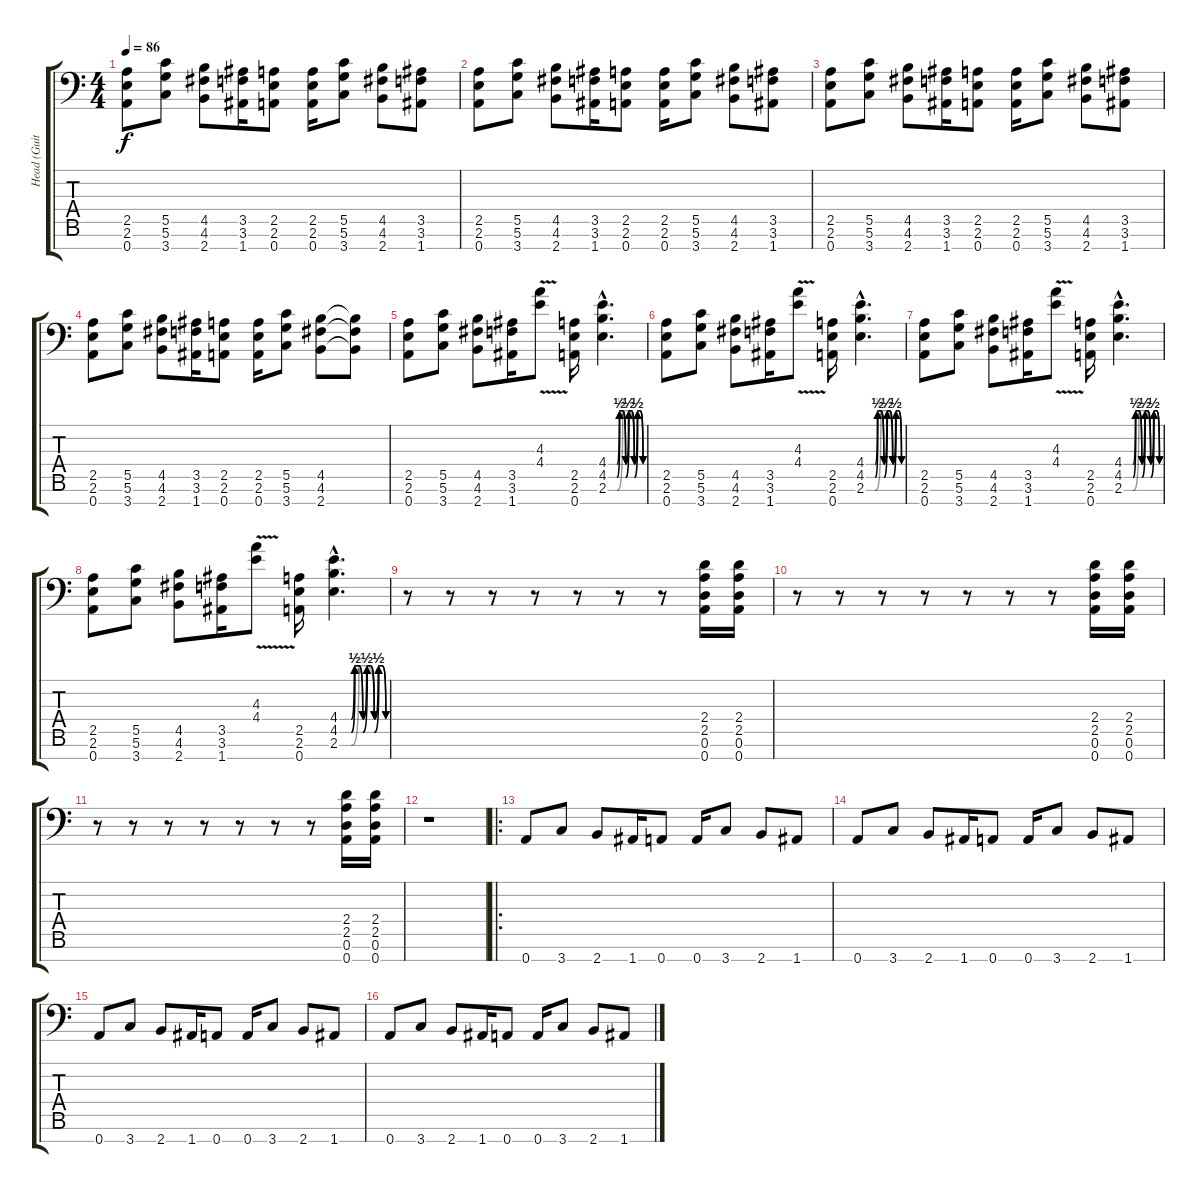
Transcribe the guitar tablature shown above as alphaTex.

\track ("Head (Guitare)" "Head (Guit") {instrument distortionguitar}
\staff {score tabs}
\tuning (D4 A3 F3 C3 G2 D2 A1) {hide}
\ts (4 4)
\tempo 86
\clef f4
\ks c
(2.5 2.6 0.7).8{dy f instrument distortionguitar} (5.5 5.6 3.7).8 (4.5 4.6 2.7).8 (3.5 3.6 1.7).16 (2.5 2.6 0.7).8 (2.5 2.6 0.7).16 (5.5 5.6 3.7).8 (4.5 4.6 2.7).8 (3.5 3.6 1.7).8 |
(2.5 2.6 0.7).8 (5.5 5.6 3.7).8 (4.5 4.6 2.7).8 (3.5 3.6 1.7).16 (2.5 2.6 0.7).8 (2.5 2.6 0.7).16 (5.5 5.6 3.7).8 (4.5 4.6 2.7).8 (3.5 3.6 1.7).8 |
(2.5 2.6 0.7).8 (5.5 5.6 3.7).8 (4.5 4.6 2.7).8 (3.5 3.6 1.7).16 (2.5 2.6 0.7).8 (2.5 2.6 0.7).16 (5.5 5.6 3.7).8 (4.5 4.6 2.7).8 (3.5 3.6 1.7).8 |
(2.5 2.6 0.7).8 (5.5 5.6 3.7).8 (4.5 4.6 2.7).8 (3.5 3.6 1.7).16 (2.5 2.6 0.7).8 (2.5 2.6 0.7).16 (5.5 5.6 3.7).8 (4.5 4.6 2.7).8 (4.5{t} 4.6{t} 2.7{t}).8 |
(2.5 2.6 0.7).8 (5.5 5.6 3.7).8 (4.5 4.6 2.7).8 (3.5 3.6 1.7).16 (4.3{v} 4.4{v}).8 (2.5 2.6 0.7).16 (4.4{be (custom 0 0 15 0 19 2 25 2 30 0 35 2 40 2 45 0 50 2 55 2 60 0) hac} 4.5{be (custom 0 0 15 0 20 2 25 2 30 0 36 2 40 2 45 0 51 2 55 2 60 0) hac} 2.6{be (custom 0 0 15 0 25 2 30 2 35 2 45 0 60 0) hac}).4{d} |
(2.5 2.6 0.7).8 (5.5 5.6 3.7).8 (4.5 4.6 2.7).8 (3.5 3.6 1.7).16 (4.3{v} 4.4{v}).8 (2.5 2.6 0.7).16 (4.4{be (custom 0 0 15 0 19 2 25 2 30 0 35 2 40 2 45 0 50 2 55 2 60 0) hac} 4.5{be (custom 0 0 15 0 20 2 25 2 30 0 36 2 40 2 45 0 51 2 55 2 60 0) hac} 2.6{be (custom 0 0 15 0 25 2 30 2 35 2 45 0 60 0) hac}).4{d} |
(2.5 2.6 0.7).8 (5.5 5.6 3.7).8 (4.5 4.6 2.7).8 (3.5 3.6 1.7).16 (4.3{v} 4.4{v}).8 (2.5 2.6 0.7).16 (4.4{be (custom 0 0 15 0 19 2 25 2 30 0 35 2 40 2 45 0 50 2 55 2 60 0) hac} 4.5{be (custom 0 0 15 0 20 2 25 2 30 0 36 2 40 2 45 0 51 2 55 2 60 0) hac} 2.6{be (custom 0 0 15 0 25 2 30 2 35 2 45 0 60 0) hac}).4{d} |
(2.5 2.6 0.7).8 (5.5 5.6 3.7).8 (4.5 4.6 2.7).8 (3.5 3.6 1.7).16 (4.3{v} 4.4{v}).8 (2.5 2.6 0.7).16 (4.4{be (custom 0 0 15 0 19 2 25 2 30 0 35 2 40 2 45 0 50 2 55 2 60 0) hac} 4.5{be (custom 0 0 15 0 20 2 25 2 30 0 36 2 40 2 45 0 51 2 55 2 60 0) hac} 2.6{be (custom 0 0 15 0 25 2 30 2 35 2 45 0 60 0) hac}).4{d} |
r.8 r.8 r.8 r.8 r.8 r.8 r.8 (2.4 2.5 0.6 0.7).16 (2.4 2.5 0.6 0.7).16 |
r.8 r.8 r.8 r.8 r.8 r.8 r.8 (2.4 2.5 0.6 0.7).16 (2.4 2.5 0.6 0.7).16 |
r.8 r.8 r.8 r.8 r.8 r.8 r.8 (2.4 2.5 0.6 0.7).16 (2.4 2.5 0.6 0.7).16 |
r.1 |
\ro
0.7.8 3.7.8 2.7.8 1.7.16 0.7.8 0.7.16 3.7.8 2.7.8 1.7.8 |
0.7.8 3.7.8 2.7.8 1.7.16 0.7.8 0.7.16 3.7.8 2.7.8 1.7.8 |
0.7.8 3.7.8 2.7.8 1.7.16 0.7.8 0.7.16 3.7.8 2.7.8 1.7.8 |
0.7.8 3.7.8 2.7.8 1.7.16 0.7.8 0.7.16 3.7.8 2.7.8 1.7.8
